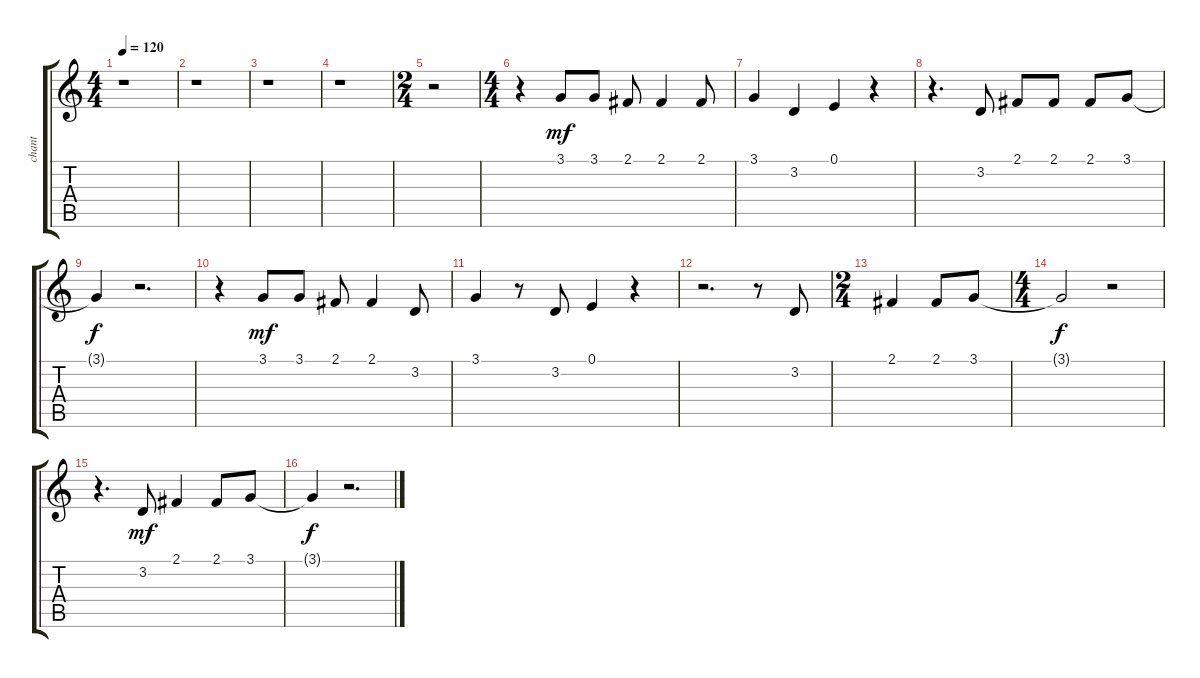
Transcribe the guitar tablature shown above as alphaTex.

\track ("chant" "chant") {instrument accordion}
\staff {score tabs}
\tuning (E4 B3 G3 D3 A2 E2) {hide}
\ts (4 4)
\tempo 120
\clef g2
\ks c
r.1{dy mf instrument accordion} |
r.1 |
r.1 |
r.1 |
\ts (2 4)
r.2 |
\ts (4 4)
r.4 3.1.8 3.1.8 2.1.8 2.1.4 2.1.8 |
3.1.4 3.2.4 0.1.4 r.4 |
r.4{d} 3.2.8 2.1.8 2.1.8 2.1.8 3.1.8 |
3.1{t}.4{dy f} r.2{d} |
r.4 3.1.8{dy mf} 3.1.8 2.1.8 2.1.4 3.2.8 |
3.1.4 r.8 3.2.8 0.1.4 r.4 |
r.2{d} r.8 3.2.8 |
\ts (2 4)
2.1.4 2.1.8 3.1.8 |
\ts (4 4)
3.1{t}.2{dy f} r.2 |
r.4{d} 3.2.8{dy mf} 2.1.4 2.1.8 3.1.8 |
3.1{t}.4{dy f} r.2{d}
